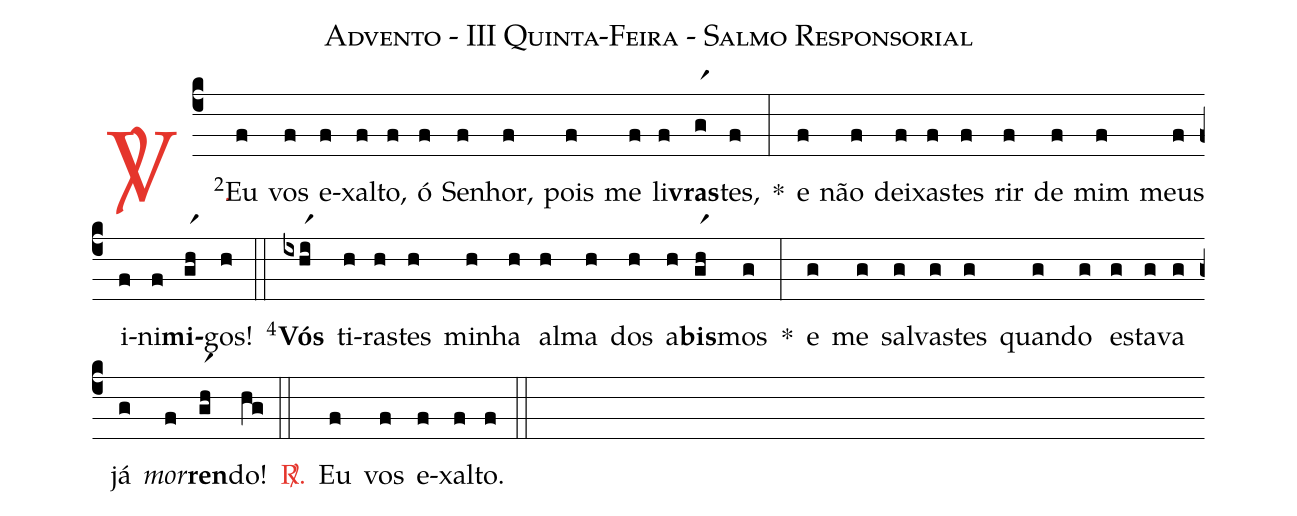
name: Advento - III Quinta-Feira - Salmo Responsorial;
%%
(c4)

<c><sp>V/</sp>.</c>() <v>\VSup{2}</v>Eu(f) vos(f) e(f)xal(f)to,(f) ó(f) Se(f)nhor,(f) pois(f) me(f) li(f)<b>vras</b>(gr1)tes,(f) *(:)
e(f) não(f) dei(f)xas(f)tes(f) rir(f) de(f) mim(f) meus(f) i(f)ni(f)<b>mi</b>(gr1h)gos!(h)

(::)

<v>\VSup{4}</v><b>Vós</b>(ixhr1i) ti(h)ras(h)tes(h) mi(h)nha(h) al(h)ma(h) dos(h) a(h)<b>bis</b>(gr1h)mos(g) *(:)
e(g) me(g) sal(g)vas(g)tes(g) quan(g)do(g) es(g)ta(g)va(g) já(g) <i>mor</i>(f)<b>ren</b>(gr1h)do!(hg)

(::)

<c><sp>R/</sp>.</c>() Eu(f) vos(f) e(f)xal(f)to.(f)

(::)
